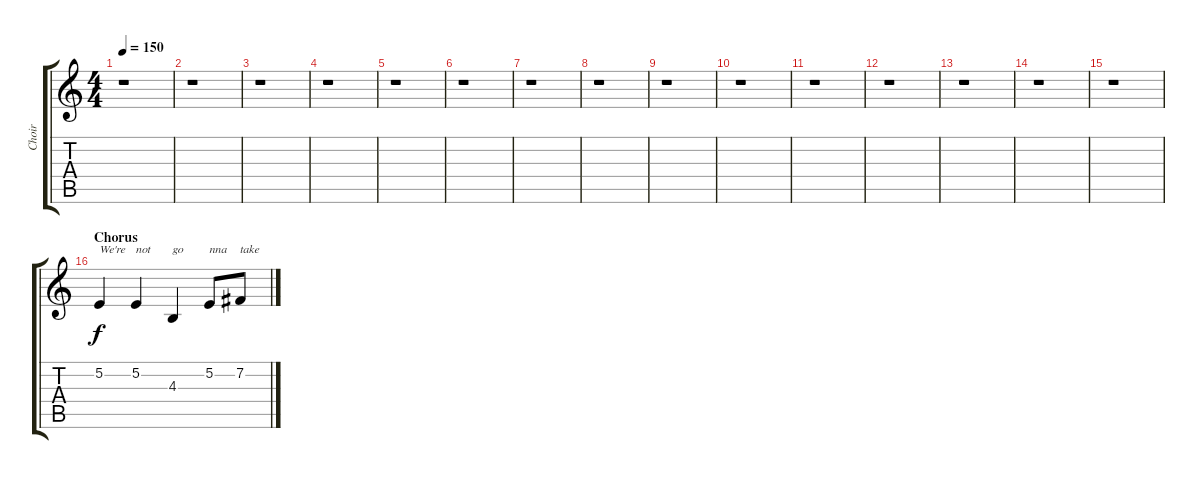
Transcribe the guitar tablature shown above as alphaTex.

\track ("Choir" "Choir") {instrument brasssection}
\staff {score tabs}
\tuning (E4 B3 G3 D3 A2 E2) {hide}
\ts (4 4)
\tempo 150
\clef g2
\ks c
r.1{dy f} |
r.1 |
r.1 |
r.1 |
r.1 |
r.1 |
r.1 |
r.1 |
r.1 |
r.1 |
r.1 |
r.1 |
r.1 |
r.1 |
r.1 |
\section ("" "Chorus")
5.2.4{txt "We're"} 5.2.4{txt "not"} 4.3.4{txt "go"} 5.2.8{txt "nna"} 7.2.8{txt "take"}
